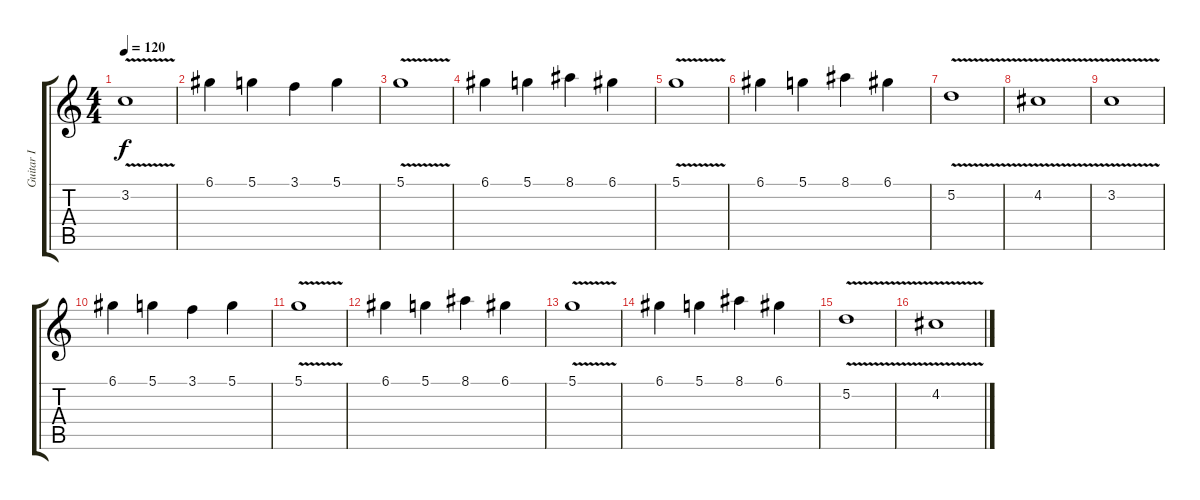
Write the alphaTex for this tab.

\track ("Guitar I" "Guitar I") {instrument distortionguitar}
\staff {score tabs}
\tuning (D4 A3 F3 C3 G2 D2) {hide}
\ts (4 4)
\tempo 120
\clef g2
\ks c
3.2{v}.1{dy f} |
6.1.4 5.1.4 3.1.4 5.1.4 |
5.1{v}.1 |
6.1.4 5.1.4 8.1.4 6.1.4 |
5.1{v}.1 |
6.1.4 5.1.4 8.1.4 6.1.4 |
5.2{v}.1 |
4.2{v}.1 |
3.2{v}.1 |
6.1.4 5.1.4 3.1.4 5.1.4 |
5.1{v}.1 |
6.1.4 5.1.4 8.1.4 6.1.4 |
5.1{v}.1 |
6.1.4 5.1.4 8.1.4 6.1.4 |
5.2{v}.1 |
4.2{v}.1
